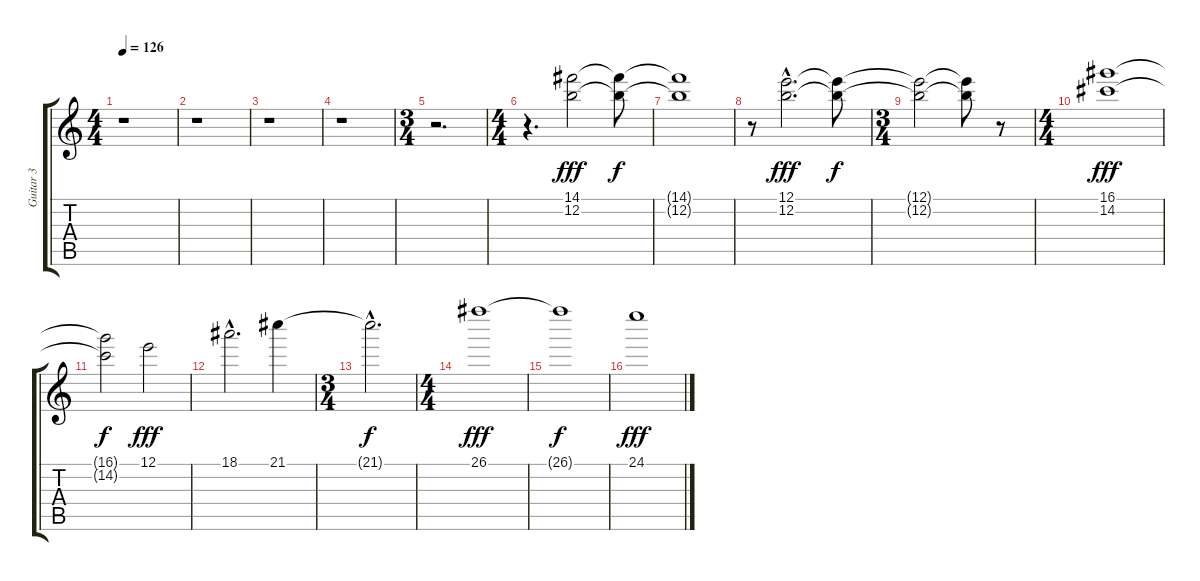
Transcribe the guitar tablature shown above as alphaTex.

\track ("Guitar 3" "Guitar 3") {instrument distortionguitar}
\staff {score tabs}
\tuning (E4 B3 G3 D3 A2 E2) {hide}
\ts (4 4)
\tempo 126
\clef g2
\ks c
r.1{dy f} |
r.1 |
r.1 |
r.1 |
\ts (3 4)
r.2{d} |
\ts (4 4)
r.4{d} (14.1 12.2).2{dy fff volume 5} (14.1{t} 12.2{t}).8{dy f} |
(14.1{t} 12.2{t}).1 |
r.8 (12.1{hac} 12.2{hac}).2{d dy fff volume 1} (12.1{t} 12.2{t}).8{dy f} |
\ts (3 4)
(12.1{t} 12.2{t}).2 (12.1{t} 12.2{t}).8 r.8 |
\ts (4 4)
(16.1 14.2).1{dy fff volume 0} |
(16.1{t} 14.2{t}).2{dy f} 12.1.2{dy fff volume 16} |
18.1{hac}.2{d} 21.1.4 |
\ts (3 4)
21.1{hac t}.2{d dy f} |
\ts (4 4)
26.1.1{dy fff} |
26.1{t}.1{dy f} |
24.1.1{dy fff}
